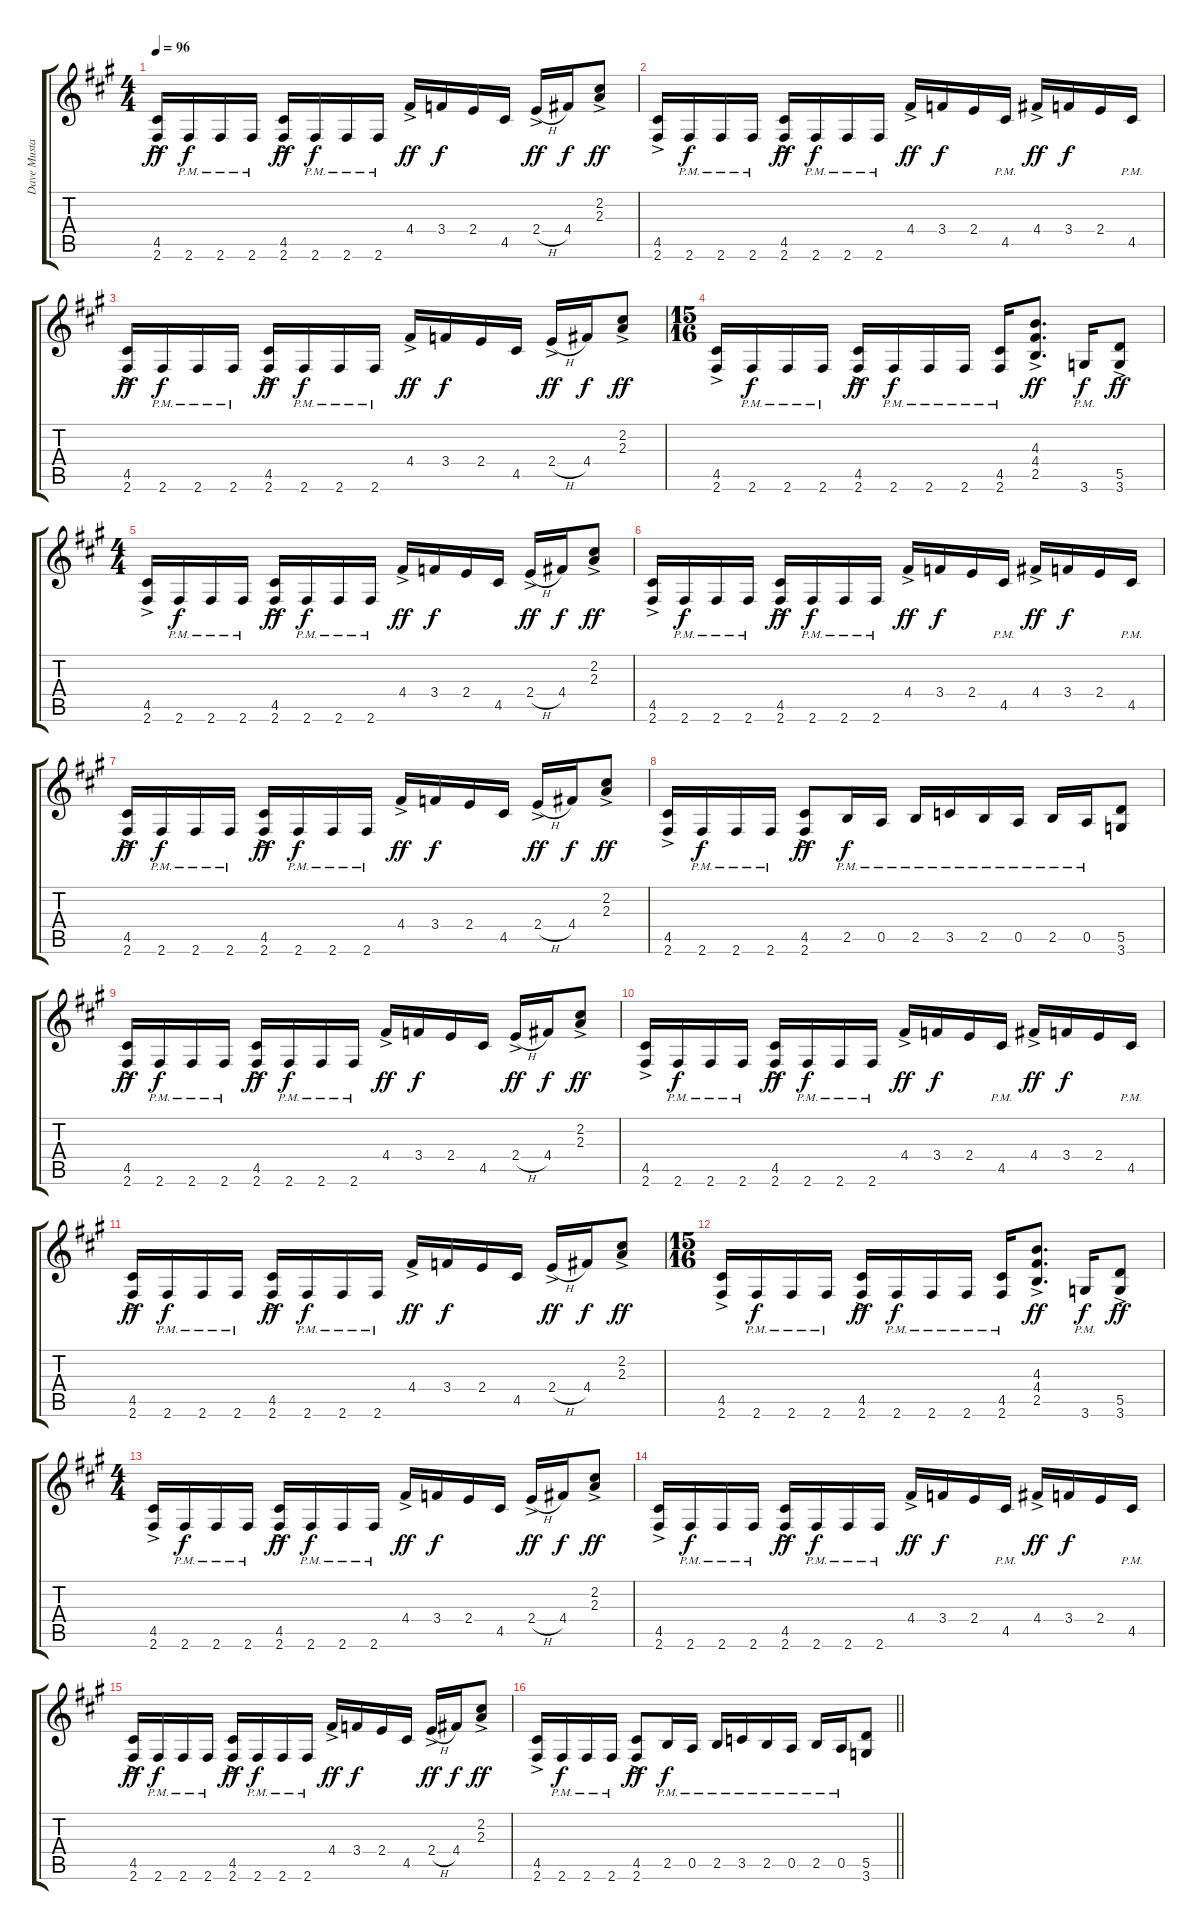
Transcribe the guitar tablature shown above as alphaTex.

\track ("Dave Mustaine" "Dave Musta") {instrument distortionguitar}
\staff {score tabs}
\tuning (E4 B3 G3 D3 A2 E2) {hide}
\ts (4 4)
\tempo 96
\clef g2
\ks f#minor
(4.5{ac} 2.6{ac}).16{dy ff} 2.6{pm}.16{dy f} 2.6{pm}.16 2.6{pm}.16 (4.5{ac} 2.6{ac}).16{dy ff} 2.6{pm}.16{dy f} 2.6{pm}.16 2.6{pm}.16 4.4{ac}.16{dy ff} 3.4.16{dy f} 2.4.16 4.5.16 2.4{h ac}.16{dy ff} 4.4.16{dy f} (2.2{ac} 2.3{ac}).8{dy ff} |
(4.5{ac} 2.6{ac}).16 2.6{pm}.16{dy f} 2.6{pm}.16 2.6{pm}.16 (4.5{ac} 2.6{ac}).16{dy ff} 2.6{pm}.16{dy f} 2.6{pm}.16 2.6{pm}.16 4.4{ac}.16{dy ff} 3.4.16{dy f} 2.4.16 4.5{pm}.16 4.4{ac}.16{dy ff} 3.4.16{dy f} 2.4.16 4.5{pm}.16 |
(4.5{ac} 2.6{ac}).16{dy ff} 2.6{pm}.16{dy f} 2.6{pm}.16 2.6{pm}.16 (4.5{ac} 2.6{ac}).16{dy ff} 2.6{pm}.16{dy f} 2.6{pm}.16 2.6{pm}.16 4.4{ac}.16{dy ff} 3.4.16{dy f} 2.4.16 4.5.16 2.4{h ac}.16{dy ff} 4.4.16{dy f} (2.2{ac} 2.3{ac}).8{dy ff} |
\ts (15 16)
(4.5{ac} 2.6{ac}).16 2.6{pm}.16{dy f} 2.6{pm}.16 2.6{pm}.16 (4.5{ac} 2.6{ac}).16{dy ff} 2.6{pm}.16{dy f} 2.6{pm}.16 2.6{pm}.16 (4.5{pm} 2.6{pm}).16 (4.3{ac} 4.4{ac} 2.5{ac}).8{d dy ff} 3.6{pm}.16{dy f} (5.5{ac} 3.6{ac}).8{dy ff} |
\ts (4 4)
(4.5{ac} 2.6{ac}).16 2.6{pm}.16{dy f} 2.6{pm}.16 2.6{pm}.16 (4.5{ac} 2.6{ac}).16{dy ff} 2.6{pm}.16{dy f} 2.6{pm}.16 2.6{pm}.16 4.4{ac}.16{dy ff} 3.4.16{dy f} 2.4.16 4.5.16 2.4{h ac}.16{dy ff} 4.4.16{dy f} (2.2{ac} 2.3{ac}).8{dy ff} |
(4.5{ac} 2.6{ac}).16 2.6{pm}.16{dy f} 2.6{pm}.16 2.6{pm}.16 (4.5{ac} 2.6{ac}).16{dy ff} 2.6{pm}.16{dy f} 2.6{pm}.16 2.6{pm}.16 4.4{ac}.16{dy ff} 3.4.16{dy f} 2.4.16 4.5{pm}.16 4.4{ac}.16{dy ff} 3.4.16{dy f} 2.4.16 4.5{pm}.16 |
(4.5{ac} 2.6{ac}).16{dy ff} 2.6{pm}.16{dy f} 2.6{pm}.16 2.6{pm}.16 (4.5{ac} 2.6{ac}).16{dy ff} 2.6{pm}.16{dy f} 2.6{pm}.16 2.6{pm}.16 4.4{ac}.16{dy ff} 3.4.16{dy f} 2.4.16 4.5.16 2.4{h ac}.16{dy ff} 4.4.16{dy f} (2.2{ac} 2.3{ac}).8{dy ff} |
(4.5{ac} 2.6{ac}).16 2.6{pm}.16{dy f} 2.6{pm}.16 2.6{pm}.16 (4.5{ac} 2.6{ac}).8{dy ff} 2.5{pm}.16{dy f} 0.5{pm}.16 2.5{pm}.16 3.5{pm}.16 2.5{pm}.16 0.5{pm}.16 2.5{pm}.16 0.5{pm}.16 (5.5 3.6).8 |
(4.5{ac} 2.6{ac}).16{dy ff} 2.6{pm}.16{dy f} 2.6{pm}.16 2.6{pm}.16 (4.5{ac} 2.6{ac}).16{dy ff} 2.6{pm}.16{dy f} 2.6{pm}.16 2.6{pm}.16 4.4{ac}.16{dy ff} 3.4.16{dy f} 2.4.16 4.5.16 2.4{h ac}.16{dy ff} 4.4.16{dy f} (2.2{ac} 2.3{ac}).8{dy ff} |
(4.5{ac} 2.6{ac}).16 2.6{pm}.16{dy f} 2.6{pm}.16 2.6{pm}.16 (4.5{ac} 2.6{ac}).16{dy ff} 2.6{pm}.16{dy f} 2.6{pm}.16 2.6{pm}.16 4.4{ac}.16{dy ff} 3.4.16{dy f} 2.4.16 4.5{pm}.16 4.4{ac}.16{dy ff} 3.4.16{dy f} 2.4.16 4.5{pm}.16 |
(4.5{ac} 2.6{ac}).16{dy ff} 2.6{pm}.16{dy f} 2.6{pm}.16 2.6{pm}.16 (4.5{ac} 2.6{ac}).16{dy ff} 2.6{pm}.16{dy f} 2.6{pm}.16 2.6{pm}.16 4.4{ac}.16{dy ff} 3.4.16{dy f} 2.4.16 4.5.16 2.4{h ac}.16{dy ff} 4.4.16{dy f} (2.2{ac} 2.3{ac}).8{dy ff} |
\ts (15 16)
(4.5{ac} 2.6{ac}).16 2.6{pm}.16{dy f} 2.6{pm}.16 2.6{pm}.16 (4.5{ac} 2.6{ac}).16{dy ff} 2.6{pm}.16{dy f} 2.6{pm}.16 2.6{pm}.16 (4.5{pm} 2.6{pm}).16 (4.3{ac} 4.4{ac} 2.5{ac}).8{d dy ff} 3.6{pm}.16{dy f} (5.5{ac} 3.6{ac}).8{dy ff} |
\ts (4 4)
(4.5{ac} 2.6{ac}).16 2.6{pm}.16{dy f} 2.6{pm}.16 2.6{pm}.16 (4.5{ac} 2.6{ac}).16{dy ff} 2.6{pm}.16{dy f} 2.6{pm}.16 2.6{pm}.16 4.4{ac}.16{dy ff} 3.4.16{dy f} 2.4.16 4.5.16 2.4{h ac}.16{dy ff} 4.4.16{dy f} (2.2{ac} 2.3{ac}).8{dy ff} |
(4.5{ac} 2.6{ac}).16 2.6{pm}.16{dy f} 2.6{pm}.16 2.6{pm}.16 (4.5{ac} 2.6{ac}).16{dy ff} 2.6{pm}.16{dy f} 2.6{pm}.16 2.6{pm}.16 4.4{ac}.16{dy ff} 3.4.16{dy f} 2.4.16 4.5{pm}.16 4.4{ac}.16{dy ff} 3.4.16{dy f} 2.4.16 4.5{pm}.16 |
(4.5{ac} 2.6{ac}).16{dy ff} 2.6{pm}.16{dy f} 2.6{pm}.16 2.6{pm}.16 (4.5{ac} 2.6{ac}).16{dy ff} 2.6{pm}.16{dy f} 2.6{pm}.16 2.6{pm}.16 4.4{ac}.16{dy ff} 3.4.16{dy f} 2.4.16 4.5.16 2.4{h ac}.16{dy ff} 4.4.16{dy f} (2.2{ac} 2.3{ac}).8{dy ff} |
\barLineRight lightlight
(4.5{ac} 2.6{ac}).16 2.6{pm}.16{dy f} 2.6{pm}.16 2.6{pm}.16 (4.5{ac} 2.6{ac}).8{dy ff} 2.5{pm}.16{dy f} 0.5{pm}.16 2.5{pm}.16 3.5{pm}.16 2.5{pm}.16 0.5{pm}.16 2.5{pm}.16 0.5{pm}.16 (5.5 3.6).8
